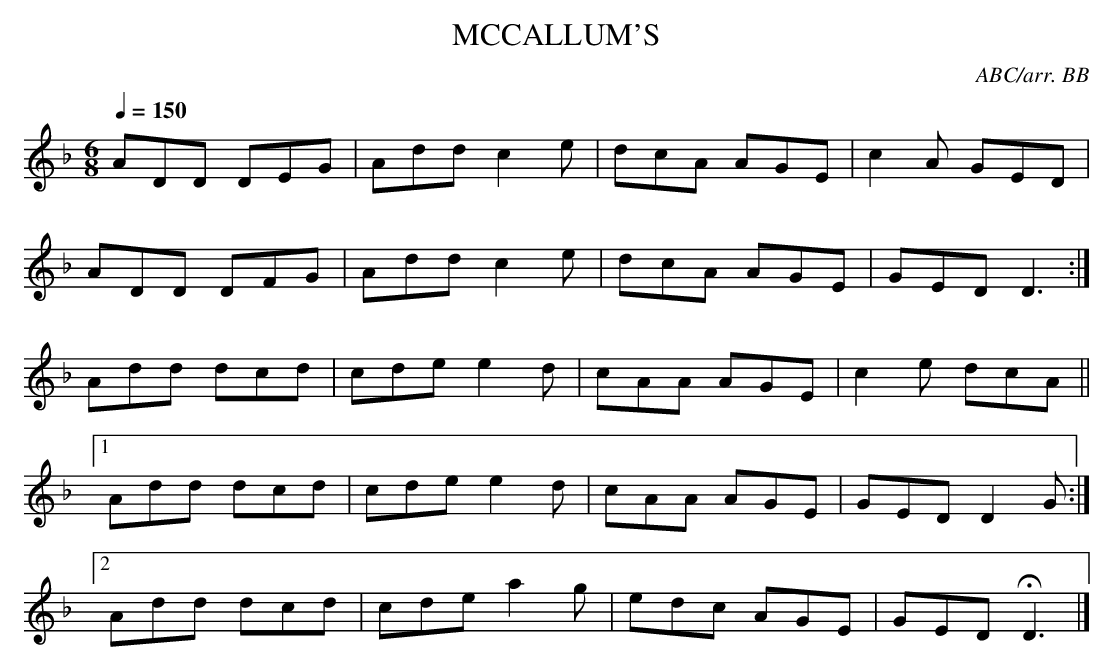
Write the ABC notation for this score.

X:1
T:MCCALLUM'S
C:ABC/arr. BB
M:6/8
Q:1/4=150
L:1/8
K:Dm
ADD DEG|Add c2e|dcA AGE|c2A GED|
ADD DFG|Add c2e|dcA AGE|GED D3 :|
Add dcd|cde e2d|cAA AGE|c2e dcA ||
[1 Add dcd|cde e2d|cAA AGE|GED D2G :|
[2 Add dcd|cde a2g|edc AGE|GED HD3 |]
